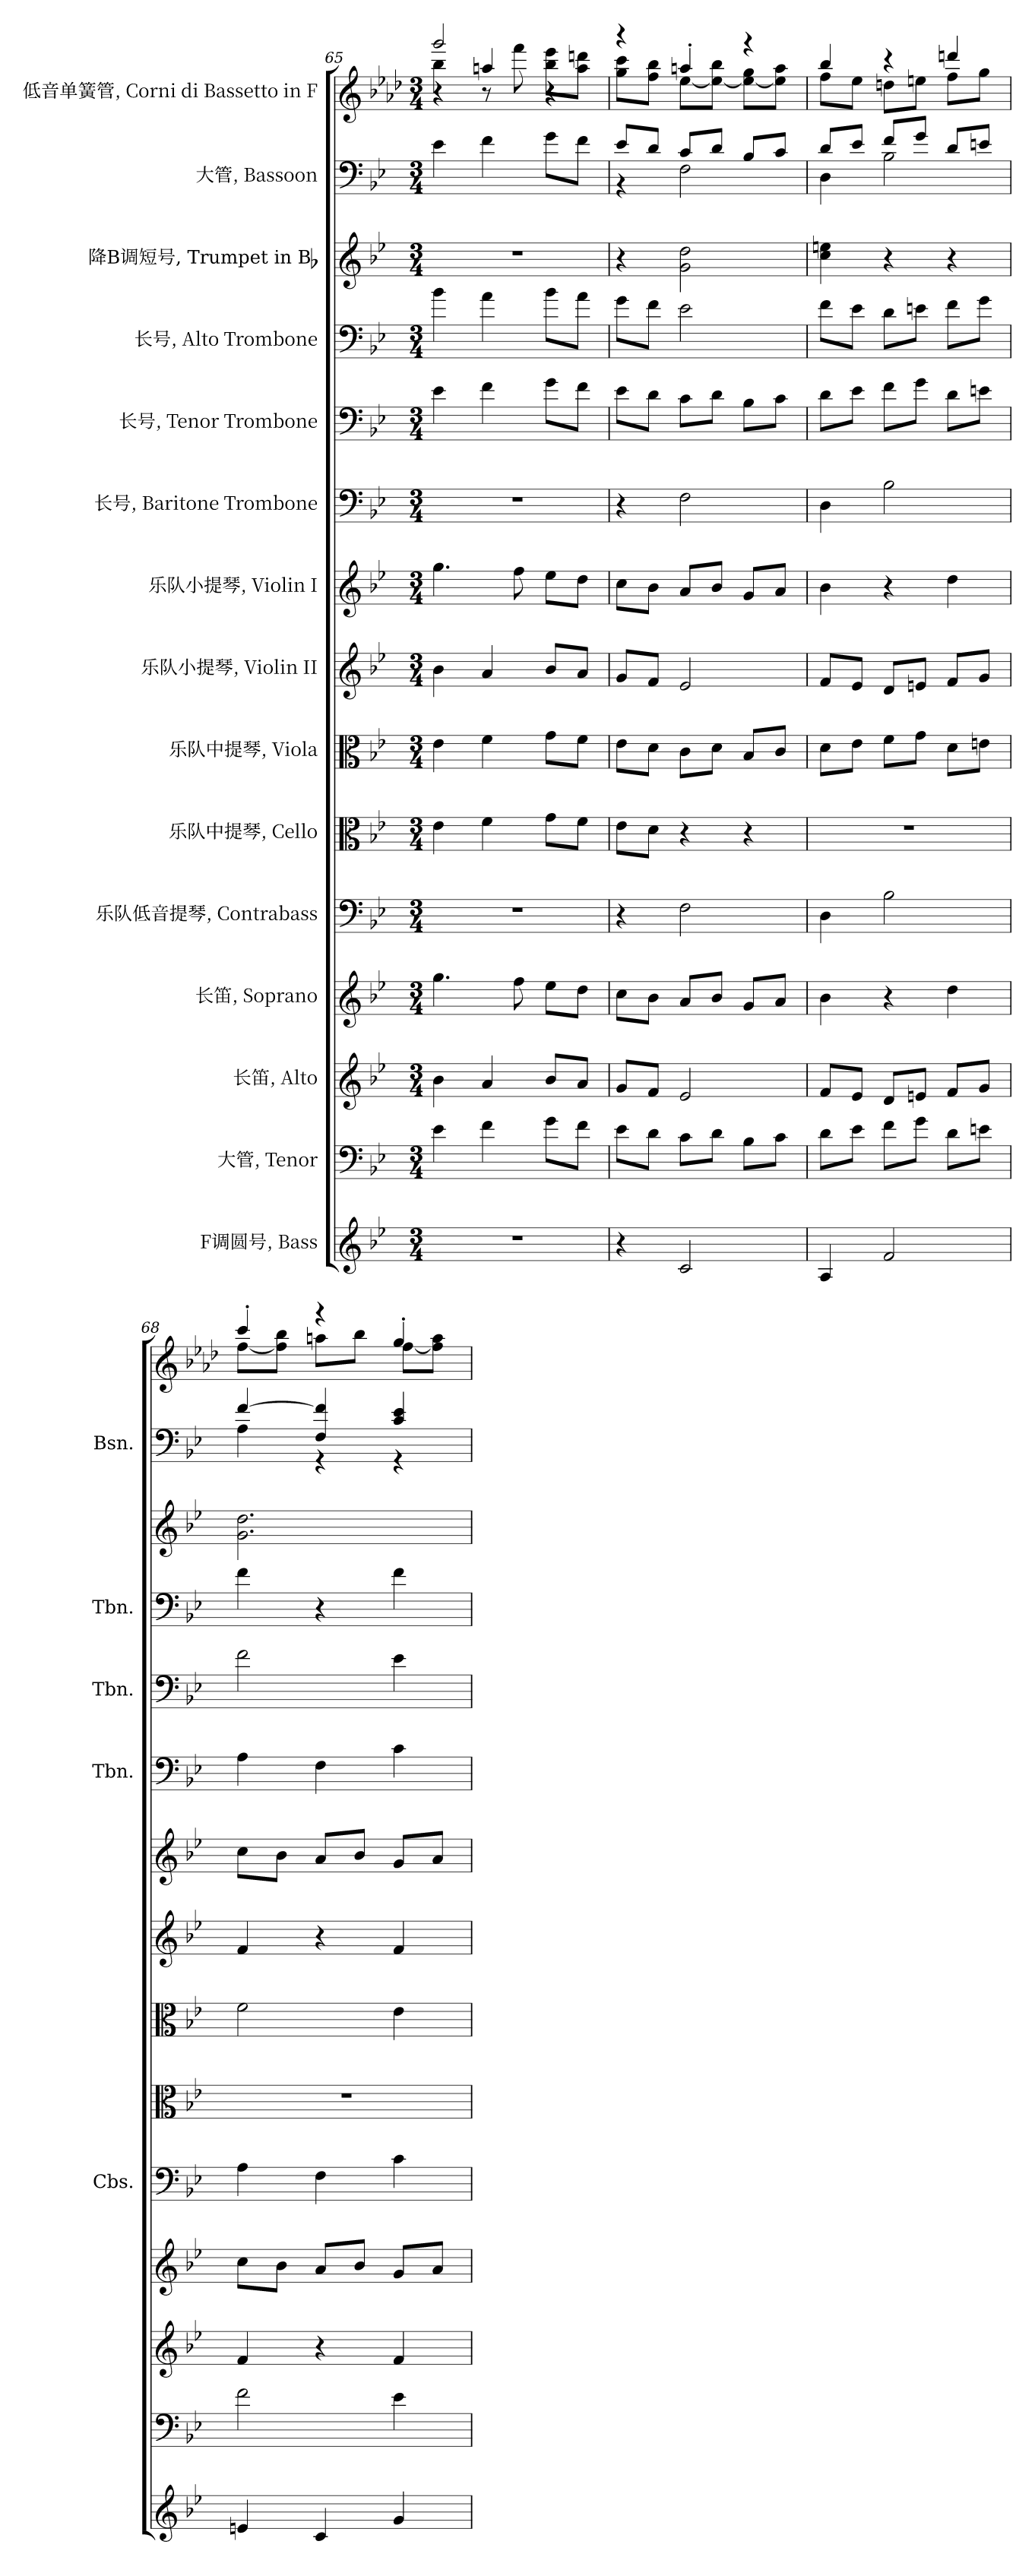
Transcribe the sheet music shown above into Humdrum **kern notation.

**kern	**kern	**kern	**kern	**kern	**kern	**kern	**kern	**kern	**kern	**kern	**kern	**kern	**kern	**kern
*part15	*part14	*part13	*part12	*part11	*part10	*part9	*part8	*part7	*part6	*part5	*part4	*part3	*part2	*part1
*staff15	*staff14	*staff13	*staff12	*staff11	*staff10	*staff9	*staff8	*staff7	*staff6	*staff5	*staff4	*staff3	*staff2	*staff1
*I"F调圆号, Bass	*I"大管, Tenor	*I"长笛, Alto	*I"长笛, Soprano	*I"乐队低音提琴, Contrabass	*I"乐队中提琴, Cello	*I"乐队中提琴, Viola	*I"乐队小提琴, Violin II	*I"乐队小提琴, Violin I	*I"长号, Baritone Trombone	*I"长号, Tenor Trombone	*I"长号, Alto Trombone	*I"降B调短号, Trumpet in B-flat	*I"大管, Bassoon	*I"低音单簧管, Corni di Bassetto in F
*	*	*	*	*I'Cbs.	*	*	*	*	*I'Tbn.	*I'Tbn.	*I'Tbn.	*	*I'Bsn.	*
*clefG2	*clefF4	*clefG2	*clefG2	*clefF4	*clefC3	*clefC3	*clefG2	*clefG2	*clefF4	*clefF4	*clefF4	*clefG2	*clefF4	*clefG2
*ITrd4c7	*	*	*	*ITrd7c12	*	*	*	*	*	*	*	*ITrd1c2	*	*ITrd8c14
*k[b-e-a-]	*k[b-e-]	*k[b-e-]	*k[b-e-]	*k[b-e-]	*k[b-e-]	*k[b-e-]	*k[b-e-]	*k[b-e-]	*k[b-e-]	*k[b-e-]	*k[b-e-]	*k[b-e-a-d-]	*k[b-e-]	*k[b-e-a-d-]
*M3/4	*M3/4	*M3/4	*M3/4	*M3/4	*M3/4	*M3/4	*M3/4	*M3/4	*M3/4	*M3/4	*M3/4	*M3/4	*M3/4	*M3/4
=65	=65	=65	=65	=65	=65	=65	=65	=65	=65	=65	=65	=65	=65	=65
*	*	*	*	*	*	*	*	*	*	*	*	*	*	*^
*	*	*	*	*	*	*	*	*	*	*	*	*	*	*	*^
2.r	4e-\	4b-\	4.gg\	2.r	4e-\	4e-\	4b-\	4.gg\	2.r	4e-\	4b-\	2.r	4e-\	2gg/	4b-\	4r
.	4f\	4a/	.	.	4f\	4f\	4a/	.	.	4f\	4a\	.	4f\	.	8r	4an/
.	.	.	8ff\	.	.	.	.	8ff\	.	.	.	.	.	.	8ff\	.
.	8g\L	8b-/L	8ee-\L	.	8g\L	8g\L	8b-/L	8ee-\L	.	8g\L	8b-\L	.	8g\L	4r	8b-\ 8ee-\L	4r
.	8f\J	8a/J	8dd\J	.	8f\J	8f\J	8a/J	8dd\J	.	8f\J	8a\J	.	8f\J	.	8a\ 8ddn\J	.
*	*	*	*	*	*	*	*	*	*	*	*	*	*	*	*v	*v
=66	=66	=66	=66	=66	=66	=66	=66	=66	=66	=66	=66	=66	=66	=66	=66
*	*	*	*	*	*	*	*	*	*	*	*	*	*^	*	*
4r	8e-\L	8g/L	8cc\L	4r	8e-\L	8e-\L	8g/L	8cc\L	4r	8e-\L	8g\L	4r	8e-/L	4r	4r	8g\ 8cc\L
.	8d\J	8f/J	8b-\J	.	8d\J	8d\J	8f/J	8b-\J	.	8d\J	8f\J	.	8d/J	.	.	8f\ 8b-\J
2F/	8c\L	2e-/	8a/L	2FF\	4r	8c\L	2e-/	8a/L	2F\	8c\L	2e-\	2f\ 2cc\	8c/L	2F\	4an'/	[8e-\L
.	8d\J	.	8b-/J	.	.	8d\J	.	8b-/J	.	8d\J	.	.	8d/J	.	.	8e-\_ 8b-\J
.	8B-\L	.	8g/L	.	4r	8B-/L	.	8g/L	.	8B-\L	.	.	8B-/L	.	4r	8e-\_ 8g\L
.	8c\J	.	8a/J	.	.	8c/J	.	8a/J	.	8c\J	.	.	8c/J	.	.	8e-\] 8a\J
!!LO:PB:g=z	!!
=67	=67	=67	=67	=67	=67	=67	=67	=67	=67	=67	=67	=67	=67	=67	=67	=67
4D/	8d\L	8f/L	4b-\	4DD\	2.r	8d\L	8f/L	4b-\	4D\	8d\L	8f\L	4b-\ 4ddn\	8d/L	4D\	4b-/	8f\L
.	8e-\J	8e-/J	.	.	.	8e-\J	8e-/J	.	.	8e-\J	8e-\J	.	8e-/J	.	.	8e-\J
2B-/	8f\L	8d/L	4r	2BB-\	.	8f\L	8d/L	4r	2B-\	8f\L	8d\L	4r	8f/L	2B-\	4r	8dn\L
.	8g\J	8en/J	.	.	.	8g\J	8en/J	.	.	8g\J	8en\J	.	8g/J	.	.	8en\J
.	8d\L	8f/L	4dd\	.	.	8d\L	8f/L	4dd\	.	8d\L	8f\L	4r	8d/L	.	4ddn/	8f\L
.	8en\J	8g/J	.	.	.	8en\J	8g/J	.	.	8en\J	8g\J	.	8en/J	.	.	8g\J
=68	=68	=68	=68	=68	=68	=68	=68	=68	=68	=68	=68	=68	=68	=68	=68	=68
4An/	2f\	4f/	8cc\L	4AA\	2.r	2f\	4f/	8cc\L	4A\	2f\	4f\	2.f\ 2.cc\	[4f/	4A\	4cc'/	[8f\L
.	.	.	8b-\J	.	.	.	.	8b-\J	.	.	.	.	.	.	.	8f\] 8b-\J
4F/	.	4r	8a/L	4FF\	.	.	4r	8a/L	4F\	.	4r	.	4F/ 4f/]	4r	4r	8an\L
.	.	.	8b-/J	.	.	.	.	8b-/J	.	.	.	.	.	.	.	8b-\J
4c/	4e-\	4f/	8g/L	4C\	.	4e-\	4f/	8g/L	4c\	4e-\	4f\	.	4c/ 4e-/	4r	4g'/	[8f\L
.	.	.	8a/J	.	.	.	.	8a/J	.	.	.	.	.	.	.	8f\] 8a\J
*	*	*	*	*	*	*	*	*	*	*	*	*	*v	*v	*	*
*	*	*	*	*	*	*	*	*	*	*	*	*	*	*v	*v
=	=	=	=	=	=	=	=	=	=	=	=	=	=	=
*-	*-	*-	*-	*-	*-	*-	*-	*-	*-	*-	*-	*-	*-	*-
